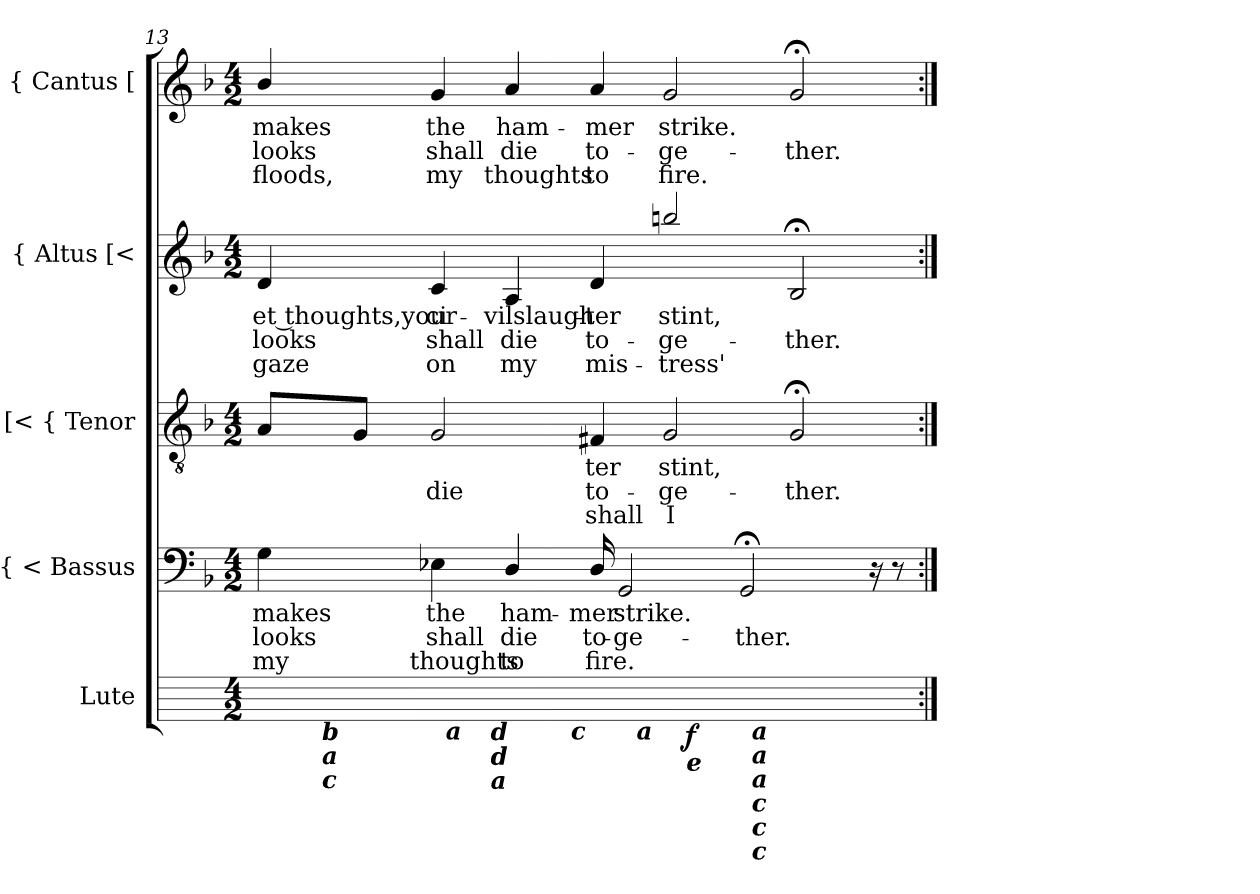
**kern	**dynam	**kern	**text	**text	**text	**kern	**text	**text	**text	**kern	**text	**text	**text	**kern	**text	**text	**text
*part5	*part5	*part4	*part4	*part4	*part4	*part3	*part3	*part3	*part3	*part2	*part2	*part2	*part2	*part1	*part1	*part1	*part1
*staff5	*staff5	*staff4	*staff4	*staff4	*staff4	*staff3	*staff3	*staff3	*staff3	*staff2	*staff2	*staff2	*staff2	*staff1	*staff1	*staff1	*staff1
*I"Lute	*	*I"{ < Bassus	*	*	*	*I"[< { Tenor	*	*	*	*I"{ Altus [<	*	*	*	*I"{ Cantus [	*	*	*
*	*	*clefF4	*	*	*	*clefGv2	*	*	*	*clefG2	*	*	*	*clefG2	*	*	*
*ITrd-3c-5	*	*	*	*	*	*	*	*	*	*	*	*	*	*	*	*	*
*k[b-]	*	*k[b-]	*	*	*	*k[b-]	*	*	*	*k[b-]	*	*	*	*k[b-]	*	*	*
*F:	*	*F:	*	*	*	*F:	*	*	*	*F:	*	*	*	*F:	*	*	*
*M4/2	*	*M4/2	*	*	*	*M4/2	*	*	*	*M4/2	*	*	*	*M4/2	*	*	*
=13	=13	=13	=13	=13	=13	=13	=13	=13	=13	=13	=13	=13	=13	=13	=13	=13	=13
!	!	!	!LO:LY:b	!LO:LY:b	!LO:LY:b	!	!	!	!	!	!LO:LY:b	!LO:LY:b	!LO:LY:b	!	!LO:LY:b	!LO:LY:b	!LO:LY:b
*^	*	*	*	*	*	*	*	*	*	*	*	*	*	*	*	*	*
*	*^	*	*	*	*	*	*	*	*	*	*	*	*	*	*	*	*	*
*	*	*^	*	*	*	*	*	*	*	*	*	*	*	*	*	*	*	*	*
*	*	*	*^	*	*	*	*	*	*	*	*	*	*	*	*	*	*	*	*	*
*	*	*	*	*^	*	*	*	*	*	*	*	*	*	*	*	*	*	*	*	*	*
*	*	*	*	*	*^	*	*	*	*	*	*	*	*	*	*	*	*	*	*	*	*	*
*	*	*	*	*	*	*^	*	*	*	*	*	*	*	*	*	*	*	*	*	*	*	*	*
0ryy	1ryy	16.ryy	4ryy	4...ryy	2ryy	2..ryy	1ryy	.	4G\	makes	looks	my	8A/L	.	.	.	4d/	-et thoughts,your	looks	gaze	4b-/	makes	looks	floods,
!	!	!LO:TX:b:Bi:t=b	!	!	!	!	!	!	!	!	!	!	!	!	!	!	!	!	!	!	!	!	!	!
!	!	!LO:TX:b:Bi:t=a	!	!	!	!	!	!	!	!	!	!	!	!	!	!	!	!	!	!	!	!	!	!
!	!	!LO:TX:b:Bi:t=c	!	!	!	!	!	!	!	!	!	!	!	!	!	!	!	!	!	!	!	!	!	!
.	.	1ryy	.	.	.	.	.	.	.	.	.	.	.	.	.	.	.	.	.	.	.	.	.	.
.	.	.	.	.	.	.	.	.	.	.	.	.	8G/J	.	.	.	.	.	.	.	.	.	.	.
!	!	!	!	!	!	!	!	!	!	!LO:LY:b	!LO:LY:b	!LO:LY:b	!	!	!LO:LY:b	!	!	!LO:LY:b	!LO:LY:b	!LO:LY:b	!	!LO:LY:b	!LO:LY:b	!LO:LY:b
.	.	.	32ryy	.	.	.	.	.	4E-X\	the	shall	thoughts	2G/	.	die	.	4c/	ci-	shall	on	4g/	the	shall	my
!	!	!	!LO:TX:b:Bi:t=a	!	!	!	!	!	!	!	!	!	!	!	!	!	!	!	!	!	!	!	!	!
.	.	.	1ryy	.	.	.	.	.	.	.	.	.	.	.	.	.	.	.	.	.	.	.	.	.
!	!	!	!	!LO:TX:b:Bi:t=d	!	!	!	!	!	!	!	!	!	!	!	!	!	!	!	!	!	!	!	!
!	!	!	!	!LO:TX:b:Bi:t=d	!	!	!	!	!	!	!	!	!	!	!	!	!	!	!	!	!	!	!	!
!	!	!	!	!LO:TX:b:Bi:t=a	!	!	!	!	!	!	!	!	!	!	!	!	!	!	!	!	!	!	!	!
.	.	.	.	1ryy	.	.	.	.	.	.	.	.	.	.	.	.	.	.	.	.	.	.	.	.
!	!	!	!	!	!	!	!	!	!	!LO:LY:b	!LO:LY:b	!LO:LY:b	!	!	!	!	!	!LO:LY:b	!LO:LY:b	!LO:LY:b	!	!LO:LY:b	!LO:LY:b	!LO:LY:b
.	.	.	.	.	8..ryy	.	.	.	4D/	ham-	die	to	.	.	.	.	4A/	-vilslaugh-	die	my	4a/	ham-	die	thoughts
!	!	!	!	!	!LO:TX:b:Bi:t=c	!	!	!	!	!	!	!	!	!	!	!	!	!	!	!	!	!	!	!
.	.	.	.	.	1ryy	.	.	.	.	.	.	.	.	.	.	.	.	.	.	.	.	.	.	.
!	!	!	!	!	!	!	!	!	!	!LO:LY:b	!LO:LY:b	!LO:LY:b	!	!LO:LY:b	!LO:LY:b	!LO:LY:b	!	!LO:LY:b	!LO:LY:b	!LO:LY:b	!	!LO:LY:b	!LO:LY:b	!LO:LY:b
.	.	.	.	.	.	.	.	.	16D/	-mer	to-	fire.	4F#X/	-ter	to-	shall	4d/	-ter	to-	mis-	4a/	-mer	to-	to
!	!	!	!	!	!	!	!	!	!	!LO:LY:b	!LO:LY:b	!	!	!	!	!	!	!	!	!	!	!	!	!
.	.	.	.	.	.	.	.	.	2GG/	strike.	-ge-	.	.	.	.	.	.	.	.	.	.	.	.	.
!	!	!	!	!	!	!LO:TX:b:Bi:t=a	!	!	!	!	!	!	!	!	!	!	!	!	!	!	!	!	!	!
.	.	.	.	.	.	1ryy	.	.	.	.	.	.	.	.	.	.	.	.	.	.	.	.	.	.
!	!	!	!	!	!	!	!	!	!	!	!	!	!	!LO:LY:b	!LO:LY:b	!LO:LY:b	!	!LO:LY:b	!LO:LY:b	!LO:LY:b	!	!LO:LY:b	!LO:LY:b	!LO:LY:b
.	16.ryy	.	.	.	.	.	4ryy	.	.	.	.	.	2G/	stint,	-ge-	I	2bbn/	stint,	-ge-	-tress'	2g/	strike.	-ge-	fire.
!	!LO:TX:b:Bi:t=e	!	!	!	!	!	!	!	!	!	!	!	!	!	!	!	!	!	!	!	!	!	!	!
!	!	!	!	!	!	!	!	!LO:DY:b	!	!	!	!	!	!	!	!	!	!	!	!	!	!	!	!
.	2ryy	2ryy	.	.	.	.	.	f	.	.	.	.	.	.	.	.	.	.	.	.	.	.	.	.
.	.	.	.	.	.	.	16.ryy	.	.	.	.	.	.	.	.	.	.	.	.	.	.	.	.	.
.	.	.	2ryy	.	.	.	.	.	.	.	.	.	.	.	.	.	.	.	.	.	.	.	.	.
!	!	!	!	!	!	!	!	!	!	!	!LO:LY:b	!	!	!	!	!	!	!	!	!	!	!	!	!
.	.	.	.	.	.	.	.	.	2GG;</	.	-ther.	.	.	.	.	.	.	.	.	.	.	.	.	.
!	!	!	!	!	!	!	!LO:TX:b:Bi:t=a	!	!	!	!	!	!	!	!	!	!	!	!	!	!	!	!	!
!	!	!	!	!	!	!	!LO:TX:b:Bi:t=a	!	!	!	!	!	!	!	!	!	!	!	!	!	!	!	!	!
!	!	!	!	!	!	!	!LO:TX:b:Bi:t=a	!	!	!	!	!	!	!	!	!	!	!	!	!	!	!	!	!
!	!	!	!	!	!	!	!LO:TX:b:Bi:t=c	!	!	!	!	!	!	!	!	!	!	!	!	!	!	!	!	!
!	!	!	!	!	!	!	!LO:TX:b:Bi:t=c	!	!	!	!	!	!	!	!	!	!	!	!	!	!	!	!	!
!	!	!	!	!	!	!	!LO:TX:b:Bi:t=c	!	!	!	!	!	!	!	!	!	!	!	!	!	!	!	!	!
.	.	.	.	.	.	.	2ryy	.	.	.	.	.	.	.	.	.	.	.	.	.	.	.	.	.
.	.	.	.	2ryy	.	.	.	.	.	.	.	.	.	.	.	.	.	.	.	.	.	.	.	.
!	!	!	!	!	!	!	!	!	!	!	!	!	!	!	!LO:LY:b	!	!	!	!LO:LY:b	!	!	!	!LO:LY:b	!
.	.	.	.	.	.	.	.	.	.	.	.	.	2G;</	.	-ther.	.	2B-;/	.	-ther.	.	2g;</	.	-ther.	.
.	4ryy	4ryy	.	.	.	.	.	.	.	.	.	.	.	.	.	.	.	.	.	.	.	.	.	.
.	.	.	.	.	4ryy	.	.	.	.	.	.	.	.	.	.	.	.	.	.	.	.	.	.	.
.	.	.	8..ryy	.	.	.	.	.	.	.	.	.	.	.	.	.	.	.	.	.	.	.	.	.
.	.	.	.	.	.	.	.	.	16r	.	.	.	.	.	.	.	.	.	.	.	.	.	.	.
.	8ryy	8ryy	.	.	.	.	8ryy	.	.	.	.	.	.	.	.	.	.	.	.	.	.	.	.	.
.	.	.	.	.	.	8ryy	.	.	8r	.	.	.	.	.	.	.	.	.	.	.	.	.	.	.
.	32ryy	32ryy	.	32ryy	32ryy	.	32ryy	.	.	.	.	.	.	.	.	.	.	.	.	.	.	.	.	.
*v	*v	*v	*v	*v	*v	*v	*v	*	*	*	*	*	*	*	*	*	*	*	*	*	*	*	*	*
=:|!	=:|!	=:|!	=:|!	=:|!	=:|!	=:|!	=:|!	=:|!	=:|!	=:|!	=:|!	=:|!	=:|!	=:|!	=:|!	=:|!	=:|!
*-	*-	*-	*-	*-	*-	*-	*-	*-	*-	*-	*-	*-	*-	*-	*-	*-	*-
